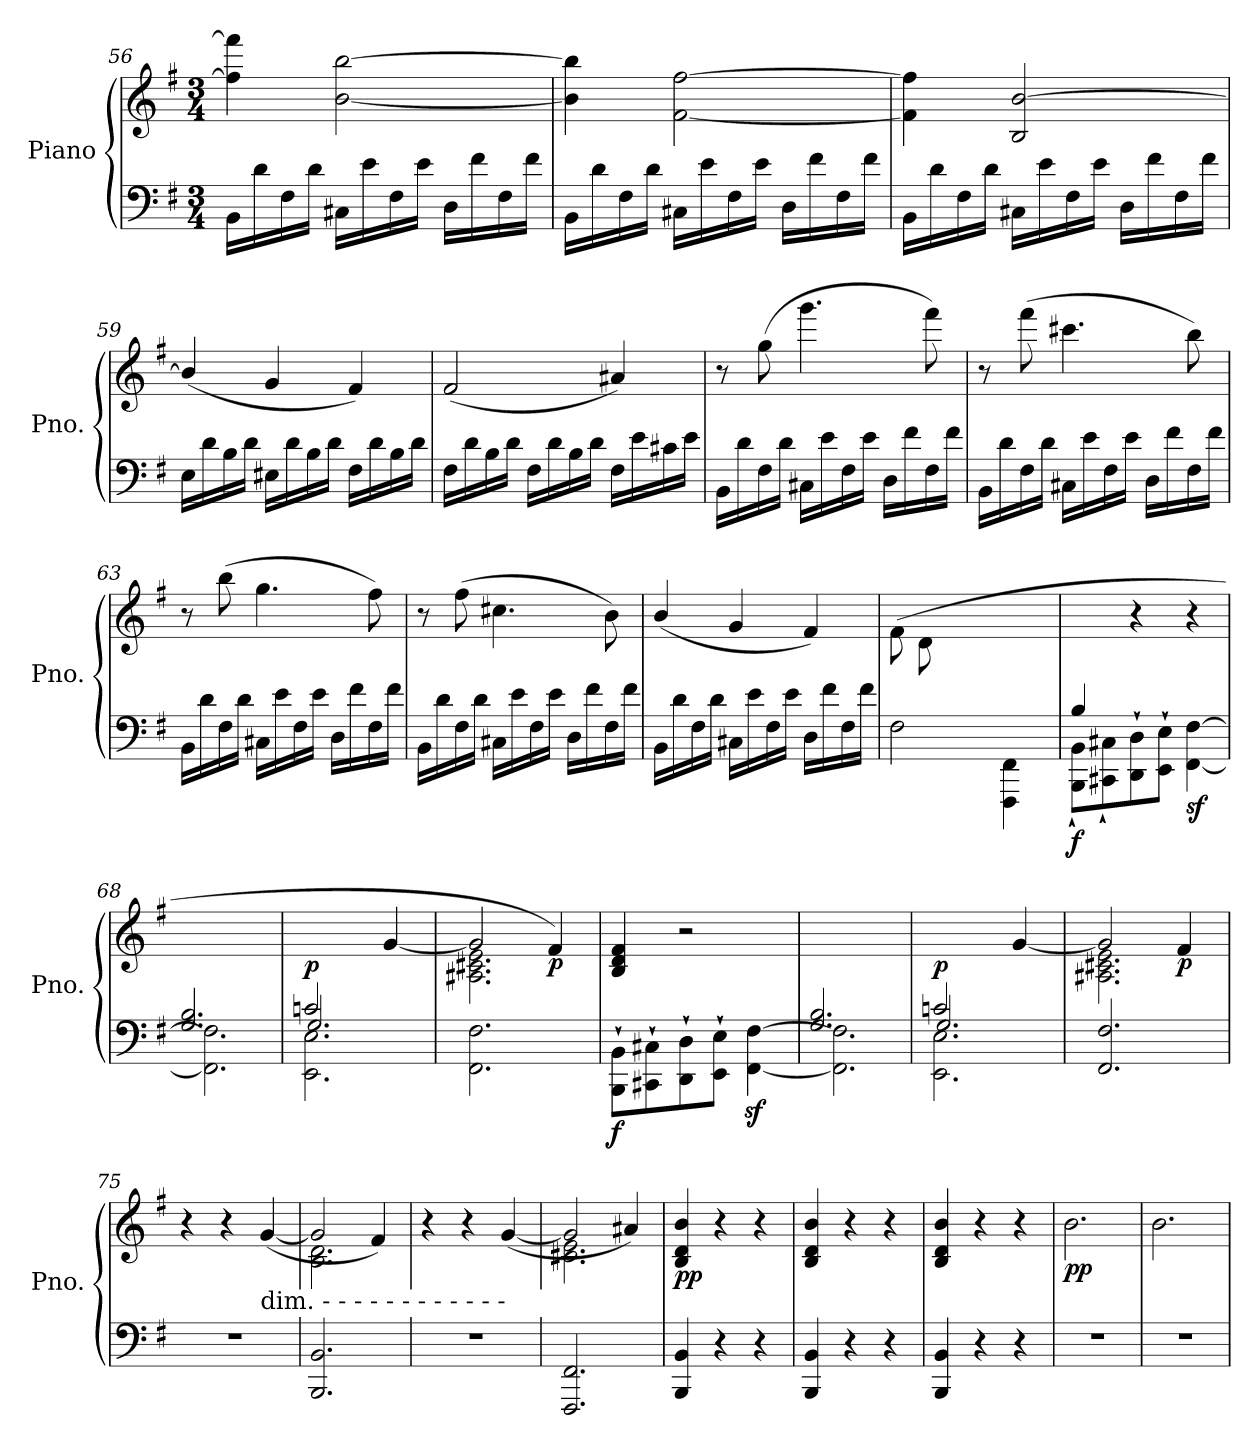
**kern	**kern	**dynam
*part1	*part1	*part1
*staff2	*staff1	*staff1/2
*I"Piano	*	*
*I'Pno.	*	*
!!LO:LB:g=z
*clefF4	*clefG2	*
*k[f#]	*k[f#]	*
*G:	*G:	*
*M3/4	*M3/4	*
=56	=56	=56
16BB\LL	4ff#\] 4fff#\]	.
16d\	.	.
16F#\	.	.
16d\JJ	.	.
16C#X\LL	[2b\ [2bb\	.
16e\	.	.
16F#\	.	.
16e\JJ	.	.
16D\LL	.	.
16f#\	.	.
16F#\	.	.
16f#\JJ	.	.
=57	=57	=57
16BB\LL	4b\] 4bb\]	.
16d\	.	.
16F#\	.	.
16d\JJ	.	.
16C#X\LL	[2f#\ [2ff#\	.
16e\	.	.
16F#\	.	.
16e\JJ	.	.
16D\LL	.	.
16f#\	.	.
16F#\	.	.
16f#\JJ	.	.
=58	=58	=58
16BB\LL	4f#\] 4ff#\]	.
16d\	.	.
16F#\	.	.
16d\JJ	.	.
16C#X\LL	2B/ [2b/	.
16e\	.	.
16F#\	.	.
16e\JJ	.	.
16D\LL	.	.
16f#\	.	.
16F#\	.	.
16f#\JJ	.	.
!!LO:PB:g=z
=59	=59	=59
16E\LL	(4b/]	.
16d\	.	.
16B\	.	.
16d\JJ	.	.
16E#X\LL	4g/	.
16d\	.	.
16B\	.	.
16d\JJ	.	.
16F#\LL	4f#/)	.
16d\	.	.
16B\	.	.
16d\JJ	.	.
=60	=60	=60
16F#\LL	(2f#/	.
16d\	.	.
16B\	.	.
16d\JJ	.	.
16F#\LL	.	.
16d\	.	.
16B\	.	.
16d\JJ	.	.
16F#\LL	4a#X/)	.
16e\	.	.
16c#X\	.	.
16e\JJ	.	.
=61	=61	=61
16BB\LL	8r	.
16d\	.	.
16F#\	(8gg\	.
16d\JJ	.	.
16C#X\LL	4.ggg\	.
16e\	.	.
16F#\	.	.
16e\JJ	.	.
16D\LL	.	.
16f#\	.	.
16F#\	8fff#\)	.
16f#\JJ	.	.
!!LO:LB:g=z
=62	=62	=62
16BB\LL	8r	.
16d\	.	.
16F#\	(8fff#\	.
16d\JJ	.	.
16C#X\LL	4.ccc#X\	.
16e\	.	.
16F#\	.	.
16e\JJ	.	.
16D\LL	.	.
16f#\	.	.
16F#\	8bb\)	.
16f#\JJ	.	.
=63	=63	=63
16BB\LL	8r	.
16d\	.	.
16F#\	(8bb\	.
16d\JJ	.	.
16C#X\LL	4.gg\	.
16e\	.	.
16F#\	.	.
16e\JJ	.	.
16D\LL	.	.
16f#\	.	.
16F#\	8ff#\)	.
16f#\JJ	.	.
=64	=64	=64
16BB\LL	8r	.
16d\	.	.
16F#\	(8ff#\	.
16d\JJ	.	.
16C#X\LL	4.cc#X\	.
16e\	.	.
16F#\	.	.
16e\JJ	.	.
16D\LL	.	.
16f#\	.	.
16F#\	8b\)	.
16f#\JJ	.	.
!!LO:LB:g=z
=65	=65	=65
16BB\LL	(4b/	.
16d\	.	.
16F#\	.	.
16d\JJ	.	.
16C#X\LL	4g/	.
16e\	.	.
16F#\	.	.
16e\JJ	.	.
16D\LL	4f#/)	.
16f#\	.	.
16F#\	.	.
16f#\JJ	.	.
=66	=66	=66
*^	*	*
4ryy	2F#\	(8f#\L	.
.	.	8d\	.
8B/	.	2ryy	.
8G/	.	.	.
8F#/	4FFF#\ 4FF#\	.	.
8A#X/J)	.	.	.
=67	=67	=67	=67
!	!	!	!LO:DY:b=2
4B/	8BBB\` 8BB\`L	4ryy	f
.	8CC#X\` 8C#X\`	.	.
2ryy	8DD\` 8D\`	4r	.
.	8EE\` 8E\`J	.	.
!	!	!	!LO:DY:b=2
.	[4FF#\ [4F#\	4r	sf
=68	=68	=68	=68
!	!	!	!LO:DY:a=2
!	!	!	!LO:DY:n=1:a=2
(2.G/ 2.B/	2.FF#\] 2.F#\]	2.ryy	sfp f
=69	=69	=69	=69
*	*^	*	*
!	!	!	!	!LO:DY:a=2
2cn/	2.EE\ 2.E\	2.G/	2ryy	p
4ryy	.	.	[4g/	.
*v	*v	*v	*	*
=70	=70	=70
*	*^	*
2.FF#\ 2.F#\	2g/]	2.A#X\ 2.c#X\ 2.e\	.
!	!	!	!LO:DY:b
.	4f#/)	.	p
*	*v	*v	*
!!LO:LB:g=z
=71	=71	=71
!	!	!LO:DY:b=2
8BBB\` 8BB\`L	4B/ 4d/ 4f#/	f
8CC#X\` 8C#X\`	.	.
8DD\` 8D\`	2r	.
8EE\` 8E\`J	.	.
[4FF#\z< [4F#\z<	.	.
=72	=72	=72
*^	*	*
!	!	!	!LO:DY:a=2
!	!	!	!LO:DY:n=1:b
(2.G/ 2.B/	2.FF#\] 2.F#\]	2.ryy	f sfp
=73	=73	=73	=73
*	*^	*	*
!	!	!	!	!LO:DY:a=2
2cn/	2.EE\ 2.E\	2.G/	2ryy	p
4ryy	.	.	[4g/	.
*v	*v	*v	*	*
=74	=74	=74
*	*^	*
2.FF#/ 2.F#/	2g/]	2.A#X\ 2.c#X\ 2.e\	.
!	!	!	!LO:DY:b
.	4f#/)	.	p
*	*v	*v	*
=75	=75	=75
2.r	4r	.
.	4r	.
!	!LO:TX:b:t=dim.  -  -  -  -  -  -  -  -  -  -  -  -	!
.	([4g/	.
=76	=76	=76
*	*^	*
2.BBB/ 2.BB/	2g/]	2.B\ 2.d\	.
.	4f#/)	.	.
*	*v	*v	*
=77	=77	=77
2.r	4r	.
.	4r	.
.	([4g/	.
=78	=78	=78
*	*^	*
2.FFF#/ 2.FF#/	2g/]	2.c#X\ 2.e\	.
.	4a#X/)	.	.
*	*v	*v	*
=79	=79	=79
!	!	!LO:DY:b
4BBB/ 4BB/	4B/ 4d/ 4b/	pp
4r	4r	.
4r	4r	.
=80	=80	=80
4BBB/ 4BB/	4B/ 4d/ 4b/	.
4r	4r	.
4r	4r	.
=81	=81	=81
4BBB/ 4BB/	4B/ 4d/ 4b/	.
4r	4r	.
4r	4r	.
!!LO:LB:g=z
=82	=82	=82
!	!	!LO:DY:b
2.r	2.b\	pp
=83	=83	=83
2.r	2.b\	.
=	=	=
*-	*-	*-
